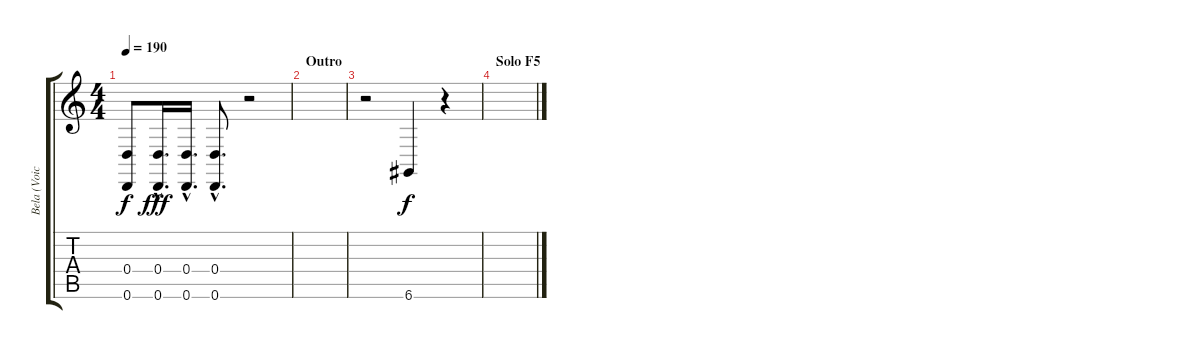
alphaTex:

\track ("Bela (Voice)" "Bela (Voic") {instrument lead5charang}
\staff {score tabs}
\tuning (E4 B3 G3 D3 A2 D2) {hide}
\ts (4 4)
\tempo 190
\clef g2
\ks c
(0.4{t} 0.6{t}).8{dy f} (0.4{hac} 0.6{hac}).16{d dy fff} (0.4{hac} 0.6{hac}).16{d} (0.4{hac} 0.6{hac}).8{d} r.2 |
\section ("" "Outro")
|
r.2 6.6.4{dy f} r.4 |
\section ("" "Solo F5")
